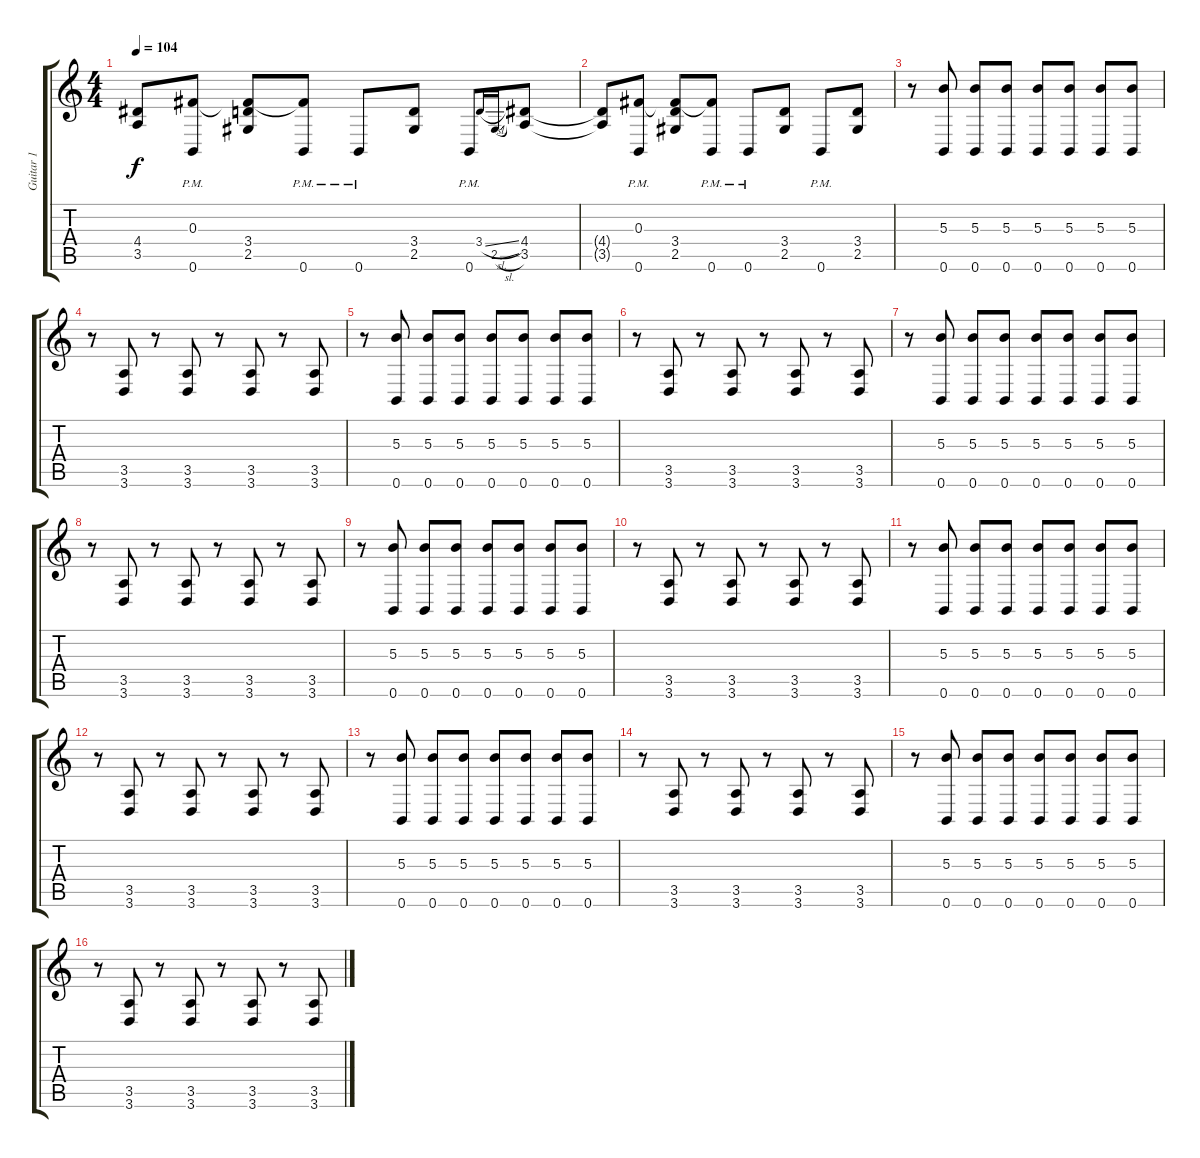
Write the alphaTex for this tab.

\track ("Guitar 1" "Guitar 1") {instrument acousticguitarsteel}
\staff {score tabs}
\tuning (Eb4 B3 Gb3 B2 Gb2 B1) {hide}
\ts (4 4)
\tempo 104
\clef g2
\ks c
(4.4{t} 3.5{t}).8{dy f} (0.3 0.6{pm}).8 (0.3{t} 3.4 2.5).8 (0.3{t} 0.6{pm}).8 0.6{pm}.8 (3.4 2.5).8 0.6{pm}.8 3.4{sl}.16{gr onbeat} 2.5{sl}.16{gr onbeat} (4.4 3.5).8 |
(4.4{t} 3.5{t}).8 (0.3 0.6{pm}).8 (0.3{t} 3.4 2.5).8 (0.3{t} 0.6{pm}).8 0.6{pm}.8 (3.4 2.5).8 0.6{pm}.8 (3.4 2.5).8 |
r.8 (5.3 0.6).8 (5.3 0.6).8 (5.3 0.6).8 (5.3 0.6).8 (5.3 0.6).8 (5.3 0.6).8 (5.3 0.6).8 |
r.8 (3.5 3.6).8 r.8 (3.5 3.6).8 r.8 (3.5 3.6).8 r.8 (3.5 3.6).8 |
r.8 (5.3 0.6).8 (5.3 0.6).8 (5.3 0.6).8 (5.3 0.6).8 (5.3 0.6).8 (5.3 0.6).8 (5.3 0.6).8 |
r.8 (3.5 3.6).8 r.8 (3.5 3.6).8 r.8 (3.5 3.6).8 r.8 (3.5 3.6).8 |
r.8 (5.3 0.6).8 (5.3 0.6).8 (5.3 0.6).8 (5.3 0.6).8 (5.3 0.6).8 (5.3 0.6).8 (5.3 0.6).8 |
r.8 (3.5 3.6).8 r.8 (3.5 3.6).8 r.8 (3.5 3.6).8 r.8 (3.5 3.6).8 |
r.8 (5.3 0.6).8 (5.3 0.6).8 (5.3 0.6).8 (5.3 0.6).8 (5.3 0.6).8 (5.3 0.6).8 (5.3 0.6).8 |
r.8 (3.5 3.6).8 r.8 (3.5 3.6).8 r.8 (3.5 3.6).8 r.8 (3.5 3.6).8 |
r.8 (5.3 0.6).8 (5.3 0.6).8 (5.3 0.6).8 (5.3 0.6).8 (5.3 0.6).8 (5.3 0.6).8 (5.3 0.6).8 |
r.8 (3.5 3.6).8 r.8 (3.5 3.6).8 r.8 (3.5 3.6).8 r.8 (3.5 3.6).8 |
r.8 (5.3 0.6).8 (5.3 0.6).8 (5.3 0.6).8 (5.3 0.6).8 (5.3 0.6).8 (5.3 0.6).8 (5.3 0.6).8 |
r.8 (3.5 3.6).8 r.8 (3.5 3.6).8 r.8 (3.5 3.6).8 r.8 (3.5 3.6).8 |
r.8 (5.3 0.6).8 (5.3 0.6).8 (5.3 0.6).8 (5.3 0.6).8 (5.3 0.6).8 (5.3 0.6).8 (5.3 0.6).8 |
r.8 (3.5 3.6).8 r.8 (3.5 3.6).8 r.8 (3.5 3.6).8 r.8 (3.5 3.6).8
